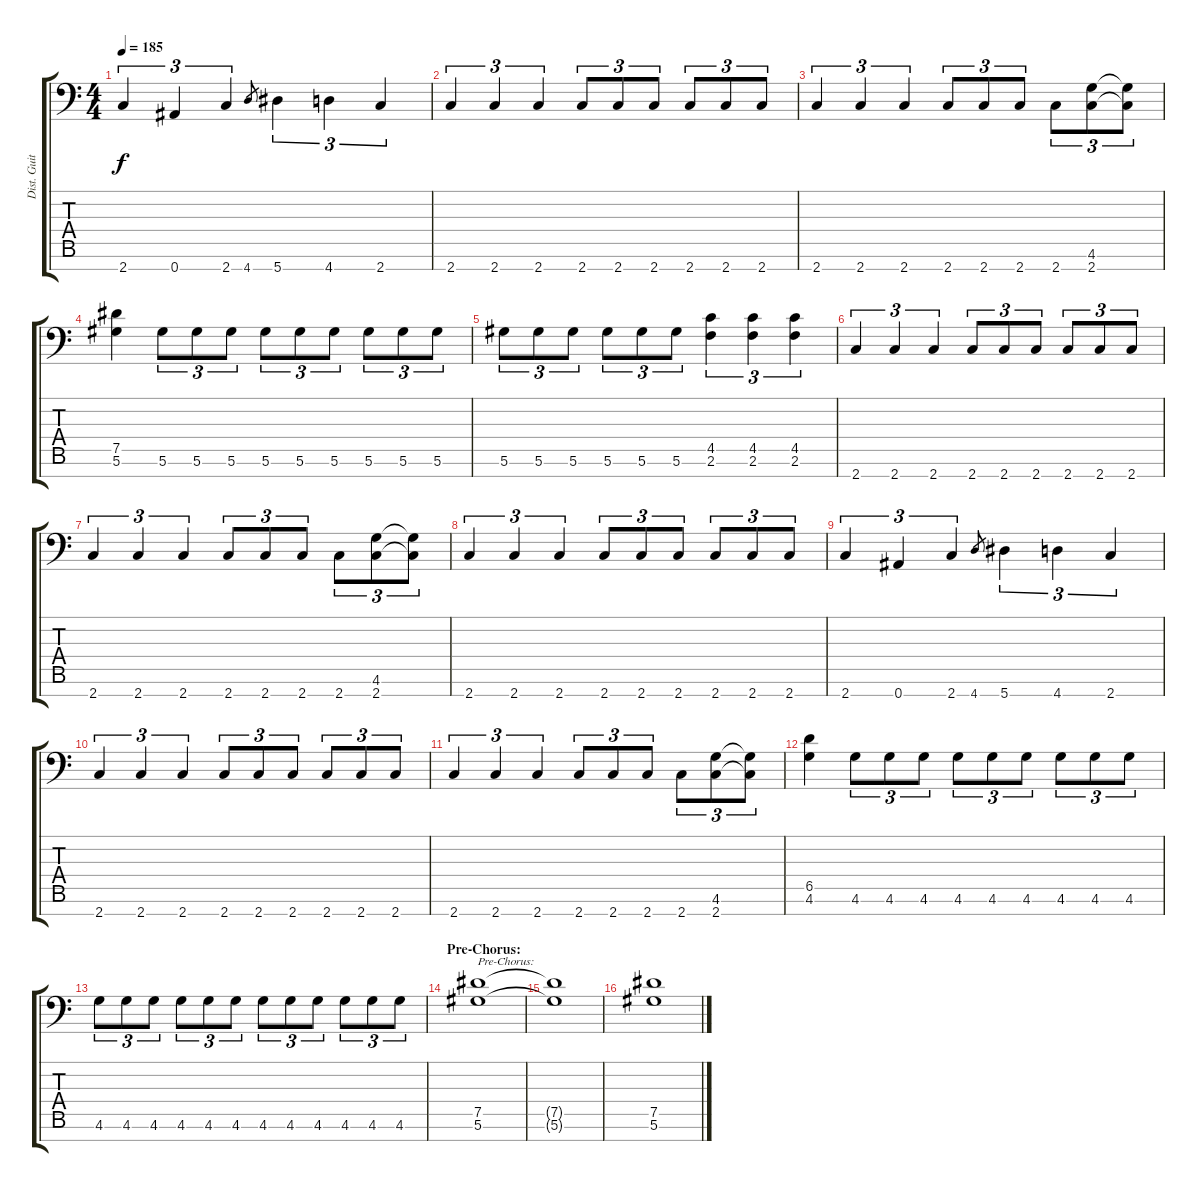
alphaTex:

\track ("Dist. Guitar 1" "Dist. Guit") {instrument distortionguitar}
\staff {score tabs}
\tuning (Eb4 Bb3 Gb3 Db3 Ab2 Eb2 Bb1) {hide}
\ts (4 4)
\tempo 185
\clef f4
\ks c
2.7.4{tu (3 2) dy f} 0.7.4{tu (3 2)} 2.7.4{tu (3 2)} 4.7.8{gr} 5.7.4{tu (3 2)} 4.7.4{tu (3 2)} 2.7.4{tu (3 2)} |
2.7.4{tu (3 2)} 2.7.4{tu (3 2)} 2.7.4{tu (3 2)} 2.7.8{tu (3 2)} 2.7.8{tu (3 2)} 2.7.8{tu (3 2)} 2.7.8{tu (3 2)} 2.7.8{tu (3 2)} 2.7.8{tu (3 2)} |
2.7.4{tu (3 2)} 2.7.4{tu (3 2)} 2.7.4{tu (3 2)} 2.7.8{tu (3 2)} 2.7.8{tu (3 2)} 2.7.8{tu (3 2)} 2.7.8{tu (3 2)} (4.6 2.7).8{tu (3 2)} (4.6{t} 2.7{t}).8{tu (3 2)} |
(7.5 5.6).4 5.6.8{tu (3 2)} 5.6.8{tu (3 2)} 5.6.8{tu (3 2)} 5.6.8{tu (3 2)} 5.6.8{tu (3 2)} 5.6.8{tu (3 2)} 5.6.8{tu (3 2)} 5.6.8{tu (3 2)} 5.6.8{tu (3 2)} |
5.6.8{tu (3 2)} 5.6.8{tu (3 2)} 5.6.8{tu (3 2)} 5.6.8{tu (3 2)} 5.6.8{tu (3 2)} 5.6.8{tu (3 2)} (4.5 2.6).4{tu (3 2)} (4.5 2.6).4{tu (3 2)} (4.5 2.6).4{tu (3 2)} |
2.7.4{tu (3 2)} 2.7.4{tu (3 2)} 2.7.4{tu (3 2)} 2.7.8{tu (3 2)} 2.7.8{tu (3 2)} 2.7.8{tu (3 2)} 2.7.8{tu (3 2)} 2.7.8{tu (3 2)} 2.7.8{tu (3 2)} |
2.7.4{tu (3 2)} 2.7.4{tu (3 2)} 2.7.4{tu (3 2)} 2.7.8{tu (3 2)} 2.7.8{tu (3 2)} 2.7.8{tu (3 2)} 2.7.8{tu (3 2)} (4.6 2.7).8{tu (3 2)} (4.6{t} 2.7{t}).8{tu (3 2)} |
2.7.4{tu (3 2)} 2.7.4{tu (3 2)} 2.7.4{tu (3 2)} 2.7.8{tu (3 2)} 2.7.8{tu (3 2)} 2.7.8{tu (3 2)} 2.7.8{tu (3 2)} 2.7.8{tu (3 2)} 2.7.8{tu (3 2)} |
2.7.4{tu (3 2)} 0.7.4{tu (3 2)} 2.7.4{tu (3 2)} 4.7.8{gr} 5.7.4{tu (3 2)} 4.7.4{tu (3 2)} 2.7.4{tu (3 2)} |
2.7.4{tu (3 2)} 2.7.4{tu (3 2)} 2.7.4{tu (3 2)} 2.7.8{tu (3 2)} 2.7.8{tu (3 2)} 2.7.8{tu (3 2)} 2.7.8{tu (3 2)} 2.7.8{tu (3 2)} 2.7.8{tu (3 2)} |
2.7.4{tu (3 2)} 2.7.4{tu (3 2)} 2.7.4{tu (3 2)} 2.7.8{tu (3 2)} 2.7.8{tu (3 2)} 2.7.8{tu (3 2)} 2.7.8{tu (3 2)} (4.6 2.7).8{tu (3 2)} (4.6{t} 2.7{t}).8{tu (3 2)} |
(6.5 4.6).4 4.6.8{tu (3 2)} 4.6.8{tu (3 2)} 4.6.8{tu (3 2)} 4.6.8{tu (3 2)} 4.6.8{tu (3 2)} 4.6.8{tu (3 2)} 4.6.8{tu (3 2)} 4.6.8{tu (3 2)} 4.6.8{tu (3 2)} |
4.6.8{tu (3 2)} 4.6.8{tu (3 2)} 4.6.8{tu (3 2)} 4.6.8{tu (3 2)} 4.6.8{tu (3 2)} 4.6.8{tu (3 2)} 4.6.8{tu (3 2)} 4.6.8{tu (3 2)} 4.6.8{tu (3 2)} 4.6.8{tu (3 2)} 4.6.8{tu (3 2)} 4.6.8{tu (3 2)} |
\section ("" "Pre-Chorus:")
(7.5 5.6).1{txt "Pre-Chorus:"} |
(7.5{t} 5.6{t}).1 |
(7.5 5.6).1
